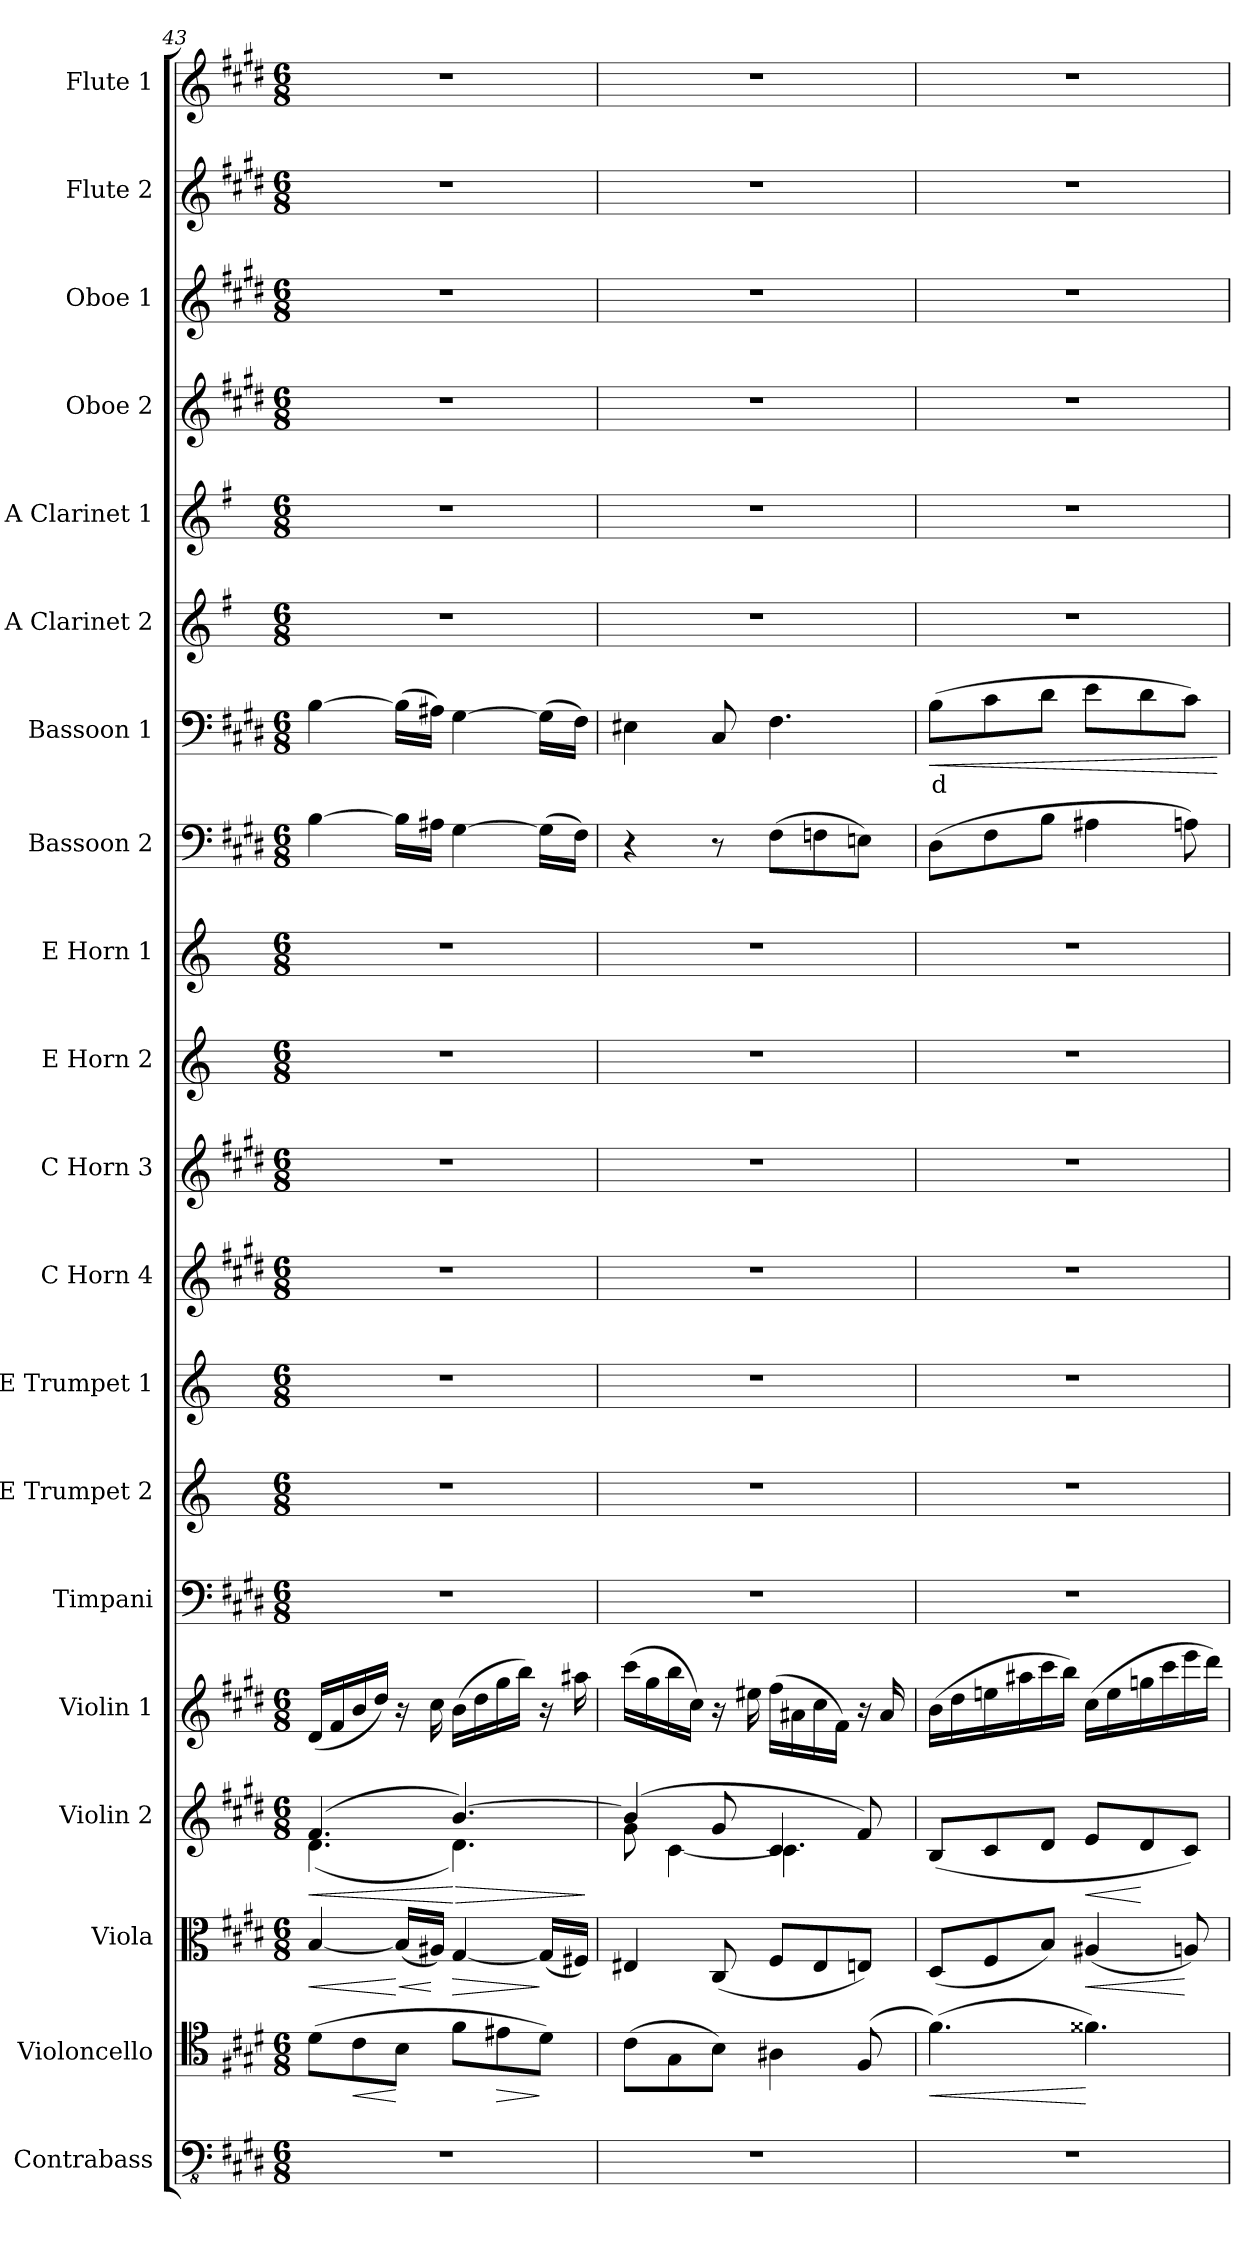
**kern	**kern	**dynam	**kern	**dynam	**kern	**dynam	**kern	**kern	**kern	**kern	**kern	**kern	**kern	**kern	**kern	**kern	**text	**dynam	**kern	**kern	**kern	**kern	**kern	**kern
*part20	*part19	*part19	*part18	*part18	*part17	*part17	*part16	*part15	*part14	*part13	*part12	*part11	*part10	*part9	*part8	*part7	*part7	*part7	*part6	*part5	*part4	*part3	*part2	*part1
*staff20	*staff19	*staff19	*staff18	*staff18	*staff17	*staff17	*staff16	*staff15	*staff14	*staff13	*staff12	*staff11	*staff10	*staff9	*staff8	*staff7	*staff7	*staff7	*staff6	*staff5	*staff4	*staff3	*staff2	*staff1
*I"Contrabass	*I"Violoncello	*	*I"Viola	*	*I"Violin 2	*	*I"Violin 1	*I"Timpani	*I"E Trumpet 2	*I"E Trumpet 1	*I"C Horn 4	*I"C Horn 3	*I"E Horn 2	*I"E Horn 1	*I"Bassoon 2	*I"Bassoon 1	*	*	*I"A Clarinet 2	*I"A Clarinet 1	*I"Oboe 2	*I"Oboe 1	*I"Flute 2	*I"Flute 1
*I'Cb	*I'Vc	*	*I'Vla	*	*I'Vln 2	*	*I'Vln 1	*I'Timp	*I'Tpt 2	*I'Tpt 1	*I'Hn 4	*I'Hn 3	*I'Hn 2	*I'Hn 1	*I'Bsn 2	*I'Bsn 1	*	*	*I'Cl 2	*I'Cl 1	*I'Ob 2	*I'Ob 1	*I'Fl 2	*I'Fl 1
*clefFv4	*clefC4	*	*clefC3	*	*clefG2	*	*clefG2	*clefF4	*clefG2	*clefG2	*clefG2	*clefG2	*clefG2	*clefG2	*clefF4	*clefF4	*	*	*clefG2	*clefG2	*clefG2	*clefG2	*clefG2	*clefG2
*ITrd7c12	*	*	*	*	*	*	*	*	*ITrd-2c-4	*ITrd-2c-4	*ITrd7c12	*ITrd7c12	*ITrd5c8	*ITrd5c8	*	*	*	*	*ITrd2c3	*ITrd2c3	*	*	*	*
*k[f#c#g#d#]	*k[f#c#g#d#]	*	*k[f#c#g#d#]	*	*k[f#c#g#d#]	*	*k[f#c#g#d#]	*k[f#c#g#d#]	*k[f#c#g#d#]	*k[f#c#g#d#]	*k[f#c#g#d#]	*k[f#c#g#d#]	*k[f#c#g#d#]	*k[f#c#g#d#]	*k[f#c#g#d#]	*k[f#c#g#d#]	*	*	*k[f#c#g#d#]	*k[f#c#g#d#]	*k[f#c#g#d#]	*k[f#c#g#d#]	*k[f#c#g#d#]	*k[f#c#g#d#]
*M6/8	*M6/8	*	*M6/8	*	*M6/8	*	*M6/8	*M6/8	*M6/8	*M6/8	*M6/8	*M6/8	*M6/8	*M6/8	*M6/8	*M6/8	*	*	*M6/8	*M6/8	*M6/8	*M6/8	*M6/8	*M6/8
=43	=43	=43	=43	=43	=43	=43	=43	=43	=43	=43	=43	=43	=43	=43	=43	=43	=43	=43	=43	=43	=43	=43	=43	=43
!	!	!	!	!LO:HP:b	!	!LO:HP:b	!	!	!	!	!	!	!	!	!	!	!	!	!	!	!	!	!	!
*	*	*	*	*	*^	*	*	*	*	*	*	*	*	*	*	*	*	*	*	*	*	*	*	*
2.r	(8d#\L	.	[4B/	<	(4.f#/	(4.d#\	<	(16d#/LL	2.r	2.r	2.r	2.r	2.r	2.r	2.r	[4B\	[4B\	.	.	2.r	2.r	2.r	2.r	2.r	2.r
.	.	.	.	.	.	.	.	16f#/	.	.	.	.	.	.	.	.	.	.	.	.	.	.	.	.	.
!	!	!LO:HP:b	!	!	!	!	!	!	!	!	!	!	!	!	!	!	!	!	!	!	!	!	!	!	!
.	8c#\	<	.	.	.	.	.	16b/	.	.	.	.	.	.	.	.	.	.	.	.	.	.	.	.	.
.	.	.	.	.	.	.	.	16dd#/JJ)	.	.	.	.	.	.	.	.	.	.	.	.	.	.	.	.	.
!	!	!	!	!LO:HP:n=1:b	!	!	!	!	!	!	!	!	!	!	!	!	!	!	!	!	!	!	!	!	!
.	8B\J	[	(16B/LL]	[ <	.	.	.	16r	.	.	.	.	.	.	.	16B\LL]	(16B\LL]	.	.	.	.	.	.	.	.
.	.	.	16A#X/JJ)	[	.	.	.	16cc#\	.	.	.	.	.	.	.	16A#X\JJ	16A#X\JJ)	.	.	.	.	.	.	.	.
!	!	!	!	!LO:HP:b	!	!	!LO:HP:n=1:b	!	!	!	!	!	!	!	!	!	!	!	!	!	!	!	!	!	!
.	8f#\L	.	[4G#/	>	[4.b/)	4.d#\)	[ >	(16b\LL	.	.	.	.	.	.	.	[4G#\	[4G#\	.	.	.	.	.	.	.	.
.	.	.	.	.	.	.	.	16dd#\	.	.	.	.	.	.	.	.	.	.	.	.	.	.	.	.	.
!	!	!LO:HP:b	!	!	!	!	!	!	!	!	!	!	!	!	!	!	!	!	!	!	!	!	!	!	!
.	8e#X\	>	.	.	.	.	.	16gg#\	.	.	.	.	.	.	.	.	.	.	.	.	.	.	.	.	.
.	.	.	.	.	.	.	.	16bb\JJ)	.	.	.	.	.	.	.	.	.	.	.	.	.	.	.	.	.
.	8d#\J)	]	(16G#/LL]	]	.	.	.	16r	.	.	.	.	.	.	.	(16G#\LL]	(16G#\LL]	.	.	.	.	.	.	.	.
.	.	.	16F#X/JJ)	.	.	.	.	16aa#X\	.	.	.	.	.	.	.	16F#\JJ)	16F#\JJ)	.	.	.	.	.	.	.	.
*	*	*	*	*	*v	*v	*	*	*	*	*	*	*	*	*	*	*	*	*	*	*	*	*	*	*
.	.	.	.	.	.	]	.	.	.	.	.	.	.	.	.	.	.	.	.	.	.	.	.	.
=44	=44	=44	=44	=44	=44	=44	=44	=44	=44	=44	=44	=44	=44	=44	=44	=44	=44	=44	=44	=44	=44	=44	=44	=44
*	*	*	*	*	*^	*	*	*	*	*	*	*	*	*	*	*	*	*	*	*	*	*	*	*
2.r	(8c#\L	.	4E#X/	.	(4b/]	8g#\	.	(16ccc#\LL	2.r	2.r	2.r	2.r	2.r	2.r	2.r	4r	4E#X\	.	.	2.r	2.r	2.r	2.r	2.r	2.r
.	.	.	.	.	.	.	.	16gg#\	.	.	.	.	.	.	.	.	.	.	.	.	.	.	.	.	.
.	8G#\	.	.	.	.	[4c#\	.	16bb\	.	.	.	.	.	.	.	.	.	.	.	.	.	.	.	.	.
.	.	.	.	.	.	.	.	16cc#\JJ)	.	.	.	.	.	.	.	.	.	.	.	.	.	.	.	.	.
.	8B\J)	.	(8C#/	.	8g#/	.	.	16r	.	.	.	.	.	.	.	8r	8C#/	.	.	.	.	.	.	.	.
.	.	.	.	.	.	.	.	16ee#X\	.	.	.	.	.	.	.	.	.	.	.	.	.	.	.	.	.
.	4A#X\	.	8F#/L	.	4c#/	4.c#\]	.	(16ff#\LL	.	.	.	.	.	.	.	(8F#\L	4.F#\	.	.	.	.	.	.	.	.
.	.	.	.	.	.	.	.	16a#X\	.	.	.	.	.	.	.	.	.	.	.	.	.	.	.	.	.
.	.	.	8E#/	.	.	.	.	16cc#\	.	.	.	.	.	.	.	8Fn\	.	.	.	.	.	.	.	.	.
.	.	.	.	.	.	.	.	16f#\JJ)	.	.	.	.	.	.	.	.	.	.	.	.	.	.	.	.	.
.	(8F#/	.	8En/J)	.	8f#/)	.	.	16r	.	.	.	.	.	.	.	8En\J)	.	.	.	.	.	.	.	.	.
.	.	.	.	.	.	.	.	16a#/	.	.	.	.	.	.	.	.	.	.	.	.	.	.	.	.	.
*	*	*	*	*	*v	*v	*	*	*	*	*	*	*	*	*	*	*	*	*	*	*	*	*	*	*
=45	=45	=45	=45	=45	=45	=45	=45	=45	=45	=45	=45	=45	=45	=45	=45	=45	=45	=45	=45	=45	=45	=45	=45	=45
!	!	!LO:HP:b	!	!	!	!	!	!	!	!	!	!	!	!	!	!	!LO:LY:b:color=#FF0000	!LO:HP:b	!	!	!	!	!	!
2.r	(4.f#\)	<	(8D#/L	.	(8B/L	.	(16b\LL	2.r	2.r	2.r	2.r	2.r	2.r	2.r	(8D#\L	(8B\L	d	<	2.r	2.r	2.r	2.r	2.r	2.r
.	.	.	.	.	.	.	16dd#\	.	.	.	.	.	.	.	.	.	.	.	.	.	.	.	.	.
.	.	.	8F#/	.	8c#/	.	16een\	.	.	.	.	.	.	.	8F#\	8c#\	.	.	.	.	.	.	.	.
.	.	.	.	.	.	.	16aa#X\	.	.	.	.	.	.	.	.	.	.	.	.	.	.	.	.	.
.	.	.	8B/J)	.	8d#/J	.	16ccc#\	.	.	.	.	.	.	.	8B\J	8d#\J	.	.	.	.	.	.	.	.
.	.	.	.	.	.	.	16bb\JJ)	.	.	.	.	.	.	.	.	.	.	.	.	.	.	.	.	.
!	!	!	!	!LO:HP:b	!	!LO:HP:b	!	!	!	!	!	!	!	!	!	!	!	!	!	!	!	!	!	!
.	4.f##X\)	[	(4A#X/	<	8e/L	<	(16cc#\LL	.	.	.	.	.	.	.	4A#X\	8e\L	.	.	.	.	.	.	.	.
.	.	.	.	.	.	.	16ee\	.	.	.	.	.	.	.	.	.	.	.	.	.	.	.	.	.
.	.	.	.	.	8d#/	[	16ggn\	.	.	.	.	.	.	.	.	8d#\	.	.	.	.	.	.	.	.
.	.	.	.	.	.	.	16ccc#\	.	.	.	.	.	.	.	.	.	.	.	.	.	.	.	.	.
.	.	.	8An/)	[	8c#/J)	.	16eee\	.	.	.	.	.	.	.	8An\)	8c#\J)	.	.	.	.	.	.	.	.
.	.	.	.	.	.	.	16ddd#\JJ)	.	.	.	.	.	.	.	.	.	.	.	.	.	.	.	.	.
.	.	.	.	.	.	.	.	.	.	.	.	.	.	.	.	.	.	[	.	.	.	.	.	.
=	=	=	=	=	=	=	=	=	=	=	=	=	=	=	=	=	=	=	=	=	=	=	=	=
*-	*-	*-	*-	*-	*-	*-	*-	*-	*-	*-	*-	*-	*-	*-	*-	*-	*-	*-	*-	*-	*-	*-	*-	*-
